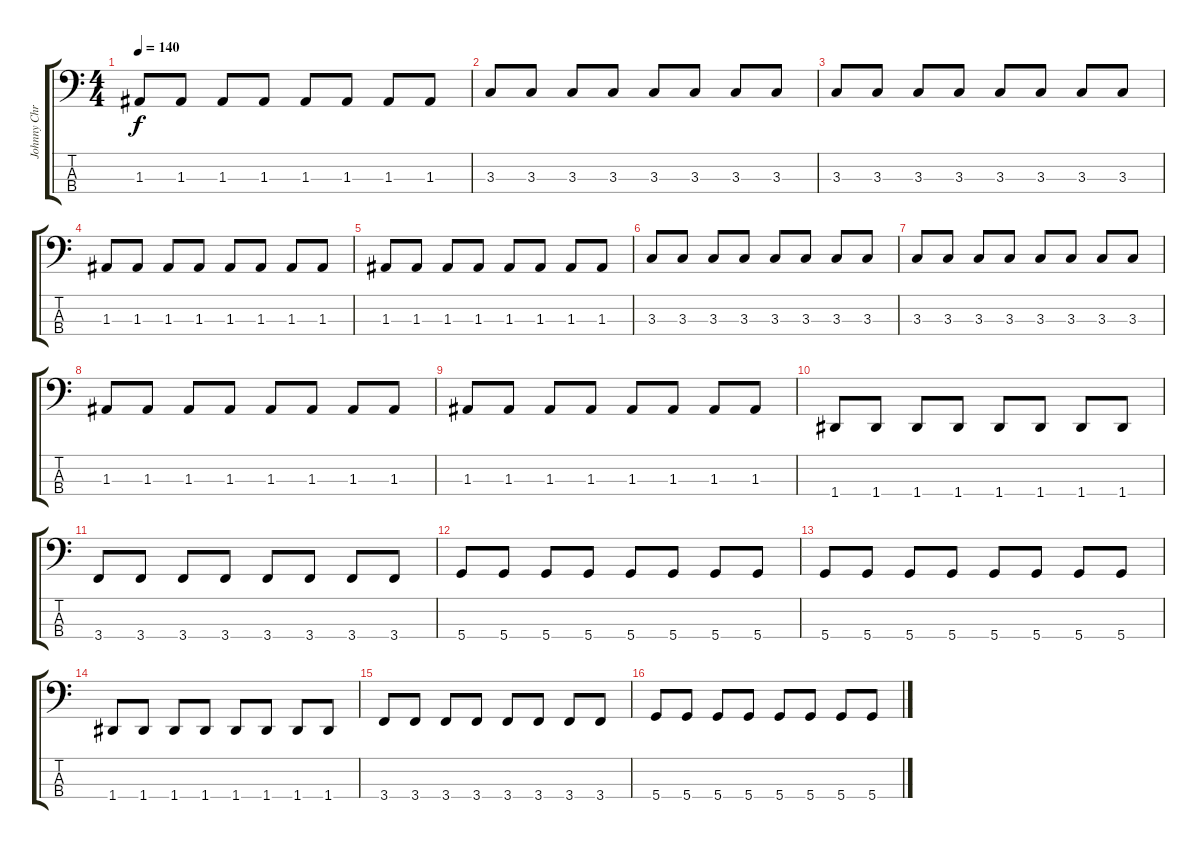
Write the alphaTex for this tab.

\track ("Johnny Christ" "Johnny Chr") {instrument electricbasspick}
\staff {score tabs}
\tuning (G2 D2 A1 D1) {hide}
\ts (4 4)
\tempo 140
\clef f4
\ks c
1.3.8{dy f} 1.3.8 1.3.8 1.3.8 1.3.8 1.3.8 1.3.8 1.3.8 |
3.3.8 3.3.8 3.3.8 3.3.8 3.3.8 3.3.8 3.3.8 3.3.8 |
3.3.8 3.3.8 3.3.8 3.3.8 3.3.8 3.3.8 3.3.8 3.3.8 |
1.3.8 1.3.8 1.3.8 1.3.8 1.3.8 1.3.8 1.3.8 1.3.8 |
1.3.8 1.3.8 1.3.8 1.3.8 1.3.8 1.3.8 1.3.8 1.3.8 |
3.3.8 3.3.8 3.3.8 3.3.8 3.3.8 3.3.8 3.3.8 3.3.8 |
3.3.8 3.3.8 3.3.8 3.3.8 3.3.8 3.3.8 3.3.8 3.3.8 |
1.3.8 1.3.8 1.3.8 1.3.8 1.3.8 1.3.8 1.3.8 1.3.8 |
1.3.8 1.3.8 1.3.8 1.3.8 1.3.8 1.3.8 1.3.8 1.3.8 |
1.4.8 1.4.8 1.4.8 1.4.8 1.4.8 1.4.8 1.4.8 1.4.8 |
3.4.8 3.4.8 3.4.8 3.4.8 3.4.8 3.4.8 3.4.8 3.4.8 |
5.4.8 5.4.8 5.4.8 5.4.8 5.4.8 5.4.8 5.4.8 5.4.8 |
5.4.8 5.4.8 5.4.8 5.4.8 5.4.8 5.4.8 5.4.8 5.4.8 |
1.4.8 1.4.8 1.4.8 1.4.8 1.4.8 1.4.8 1.4.8 1.4.8 |
3.4.8 3.4.8 3.4.8 3.4.8 3.4.8 3.4.8 3.4.8 3.4.8 |
5.4.8 5.4.8 5.4.8 5.4.8 5.4.8 5.4.8 5.4.8 5.4.8
